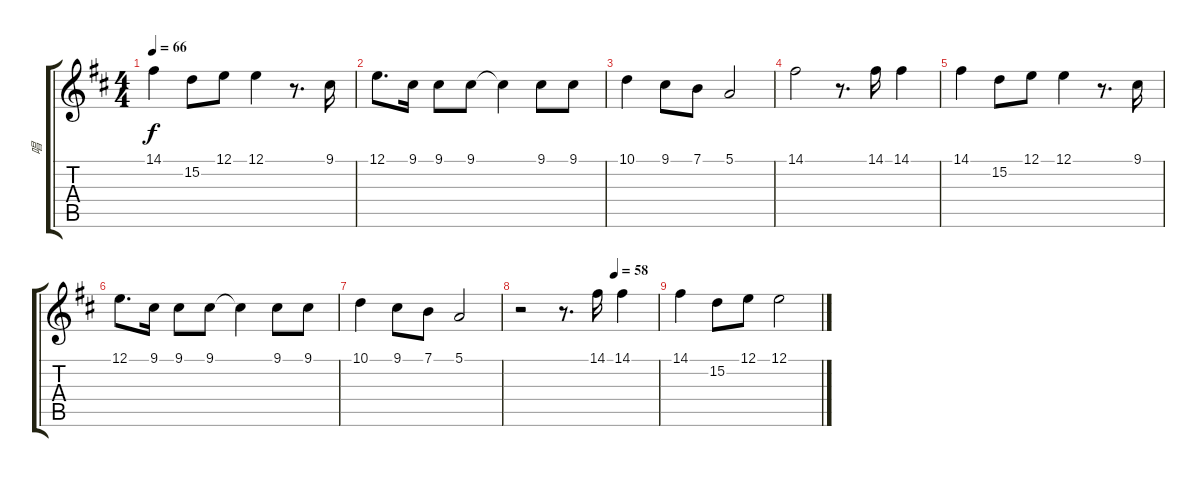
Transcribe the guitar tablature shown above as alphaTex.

\track ("唱" "唱") {instrument voiceoohs}
\staff {score tabs}
\tuning (E4 B3 G3 D3 A2 E2) {hide}
\ts (4 4)
\tempo 66
\clef g2
\ks d
14.1.4{dy f} 15.2.8 12.1.8 12.1.4 r.8{d} 9.1.16 |
12.1.8{d} 9.1.16 9.1.8 9.1.8 9.1{t}.4 9.1.8 9.1.8 |
10.1.4 9.1.8 7.1.8 5.1.2 |
14.1.2 r.8{d} 14.1.16 14.1.4 |
14.1.4 15.2.8 12.1.8 12.1.4 r.8{d} 9.1.16 |
12.1.8{d} 9.1.16 9.1.8 9.1.8 9.1{t}.4{txt ""} 9.1.8 9.1.8 |
10.1.4 9.1.8 7.1.8 5.1.2 |
\tempo (58 0.6875)
r.2 r.8{d} 14.1.16 14.1.4 |
14.1.4 15.2.8 12.1.8 12.1.2
